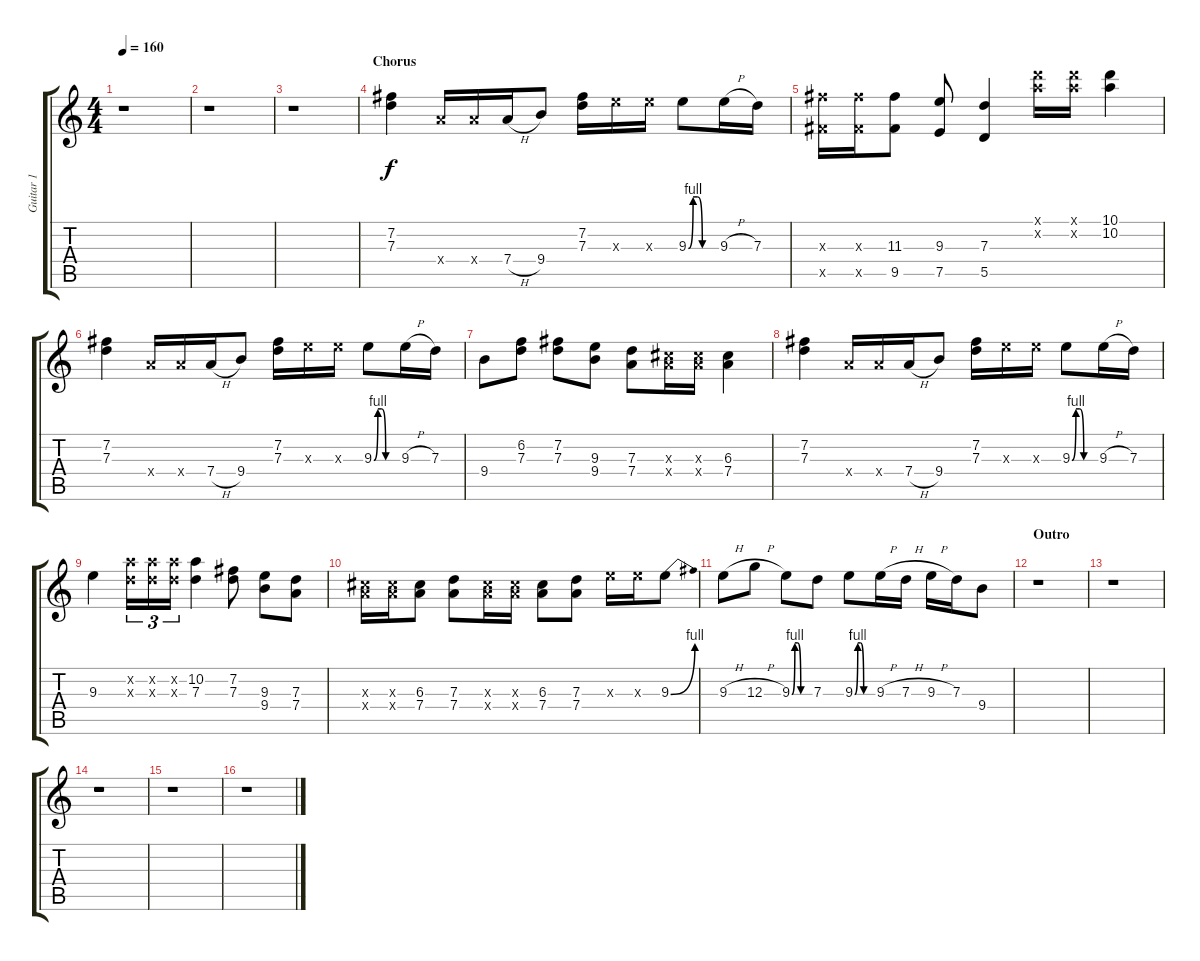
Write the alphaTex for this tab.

\track ("Guitar 1" "Guitar 1") {instrument overdrivenguitar}
\staff {score tabs}
\tuning (E4 B3 G3 D3 A2 E2) {hide}
\ts (4 4)
\tempo 160
\clef g2
\ks c
r.1{dy f} |
r.1 |
r.1 |
\section ("" "Chorus")
(7.2 7.3).4 7.4{x}.16 7.4{x}.16 7.4{h}.16 9.4.8 (7.2 7.3).16 9.3{x}.16 9.3{x}.16 9.3{be (custom 0 0 10 4 20 4 30 0 60 0)}.8 9.3{h}.16 7.3.16 |
(11.3{x} 9.5{x}).16 (11.3{x} 9.5{x}).16 (11.3 9.5).8 (9.3 7.5).8 (7.3 5.5).4 (10.1{x} 10.2{x}).16 (10.1{x} 10.2{x}).16 (10.1 10.2).4 |
(7.2 7.3).4 7.4{x}.16 7.4{x}.16 7.4{h}.16 9.4.8 (7.2 7.3).16 9.3{x}.16 9.3{x}.16 9.3{be (custom 0 0 10 4 20 4 30 0 60 0)}.8 9.3{h}.16 7.3.16 |
9.4.8 (6.2 7.3).8 (7.2 7.3).8 (9.3 9.4).8 (7.3 7.4).8 (6.3{x} 7.4{x}).16 (6.3{x} 7.4{x}).16 (6.3 7.4).4 |
(7.2 7.3).4 7.4{x}.16 7.4{x}.16 7.4{h}.16 9.4.8 (7.2 7.3).16 9.3{x}.16 9.3{x}.16 9.3{be (custom 0 0 10 4 20 4 30 0 60 0)}.8 9.3{h}.16 7.3.16 |
9.3.4 (10.2{x} 7.3{x}).16{tu (3 2)} (10.2{x} 7.3{x}).16{tu (3 2)} (10.2{x} 7.3{x}).16{tu (3 2)} (10.2 7.3).4 (7.2 7.3).8 (9.3 9.4).8 (7.3 7.4).8 |
(6.3{x} 7.4{x}).16 (6.3{x} 7.4{x}).16 (6.3 7.4).8 (7.3 7.4).8 (6.3{x} 7.4{x}).16 (6.3{x} 7.4{x}).16 (6.3 7.4).8 (7.3 7.4).8 9.3{x}.16 9.3{x}.16 9.3{be (bend 0 0 60 4)}.8 |
9.3{h}.8 12.3{h}.8 9.3{be (custom 0 0 10 4 20 4 30 0 60 0)}.8 7.3.8 9.3{be (custom 0 0 10 4 20 4 30 0 60 0)}.8 9.3{h}.16 7.3{h}.16 9.3{h}.16 7.3.16 9.4.8 |
\section ("" "Outro")
r.1 |
r.1 |
r.1 |
r.1 |
r.1
